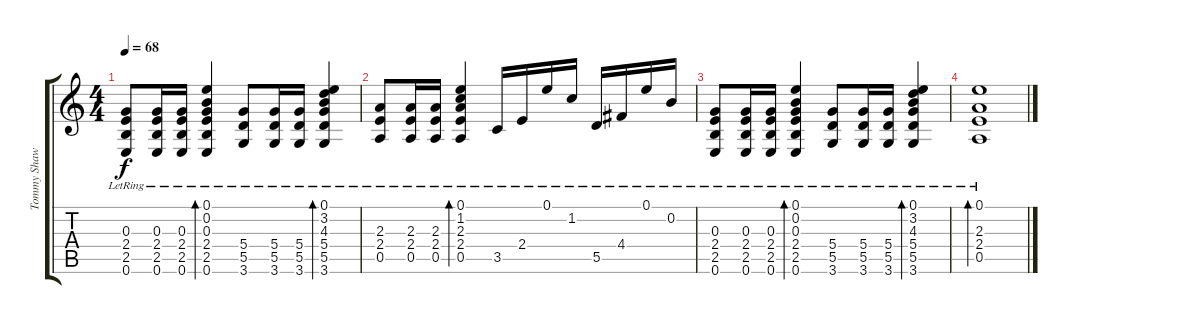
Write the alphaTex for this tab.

\track ("Tommy Shaw" "Tommy Shaw") {instrument acousticguitarsteel}
\staff {score tabs}
\tuning (E4 B3 G3 D3 A2 E2) {hide}
\ts (4 4)
\tempo 68
\clef g2
\ks c
(0.3{lr} 2.4{lr} 2.5{lr} 0.6{lr}).8{dy f} (0.3{lr} 2.4{lr} 2.5{lr} 0.6{lr}).16 (0.3{lr} 2.4{lr} 2.5{lr} 0.6{lr}).16 (0.1{lr} 0.2{lr} 0.3{lr} 2.4{lr} 2.5{lr} 0.6{lr}).4{bd 60} (5.4{lr} 5.5{lr} 3.6{lr}).8 (5.4{lr} 5.5{lr} 3.6{lr}).16 (5.4{lr} 5.5{lr} 3.6{lr}).16 (0.1{lr} 3.2{lr} 4.3{lr} 5.4{lr} 5.5{lr} 3.6{lr}).4{bd 60} |
(2.3{lr} 2.4{lr} 0.5{lr}).8 (2.3{lr} 2.4{lr} 0.5{lr}).16 (2.3{lr} 2.4{lr} 0.5{lr}).16 (0.1{lr} 1.2{lr} 2.3{lr} 2.4{lr} 0.5{lr}).4{bd 60} 3.5{lr}.16 2.4{lr}.16 0.1{lr}.16 1.2{lr}.16 5.5{lr}.16 4.4{lr}.16 0.1{lr}.16 0.2{lr}.16 |
(0.3{lr} 2.4{lr} 2.5{lr} 0.6{lr}).8 (0.3{lr} 2.4{lr} 2.5{lr} 0.6{lr}).16 (0.3{lr} 2.4{lr} 2.5{lr} 0.6{lr}).16 (0.1{lr} 0.2{lr} 0.3{lr} 2.4{lr} 2.5{lr} 0.6{lr}).4{bd 60} (5.4{lr} 5.5{lr} 3.6{lr}).8 (5.4{lr} 5.5{lr} 3.6{lr}).16 (5.4{lr} 5.5{lr} 3.6{lr}).16 (0.1{lr} 3.2{lr} 4.3{lr} 5.4{lr} 5.5{lr} 3.6{lr}).4{bd 60} |
(0.1 2.3{lr} 2.4{lr} 0.5{lr}).1{bd 240}
